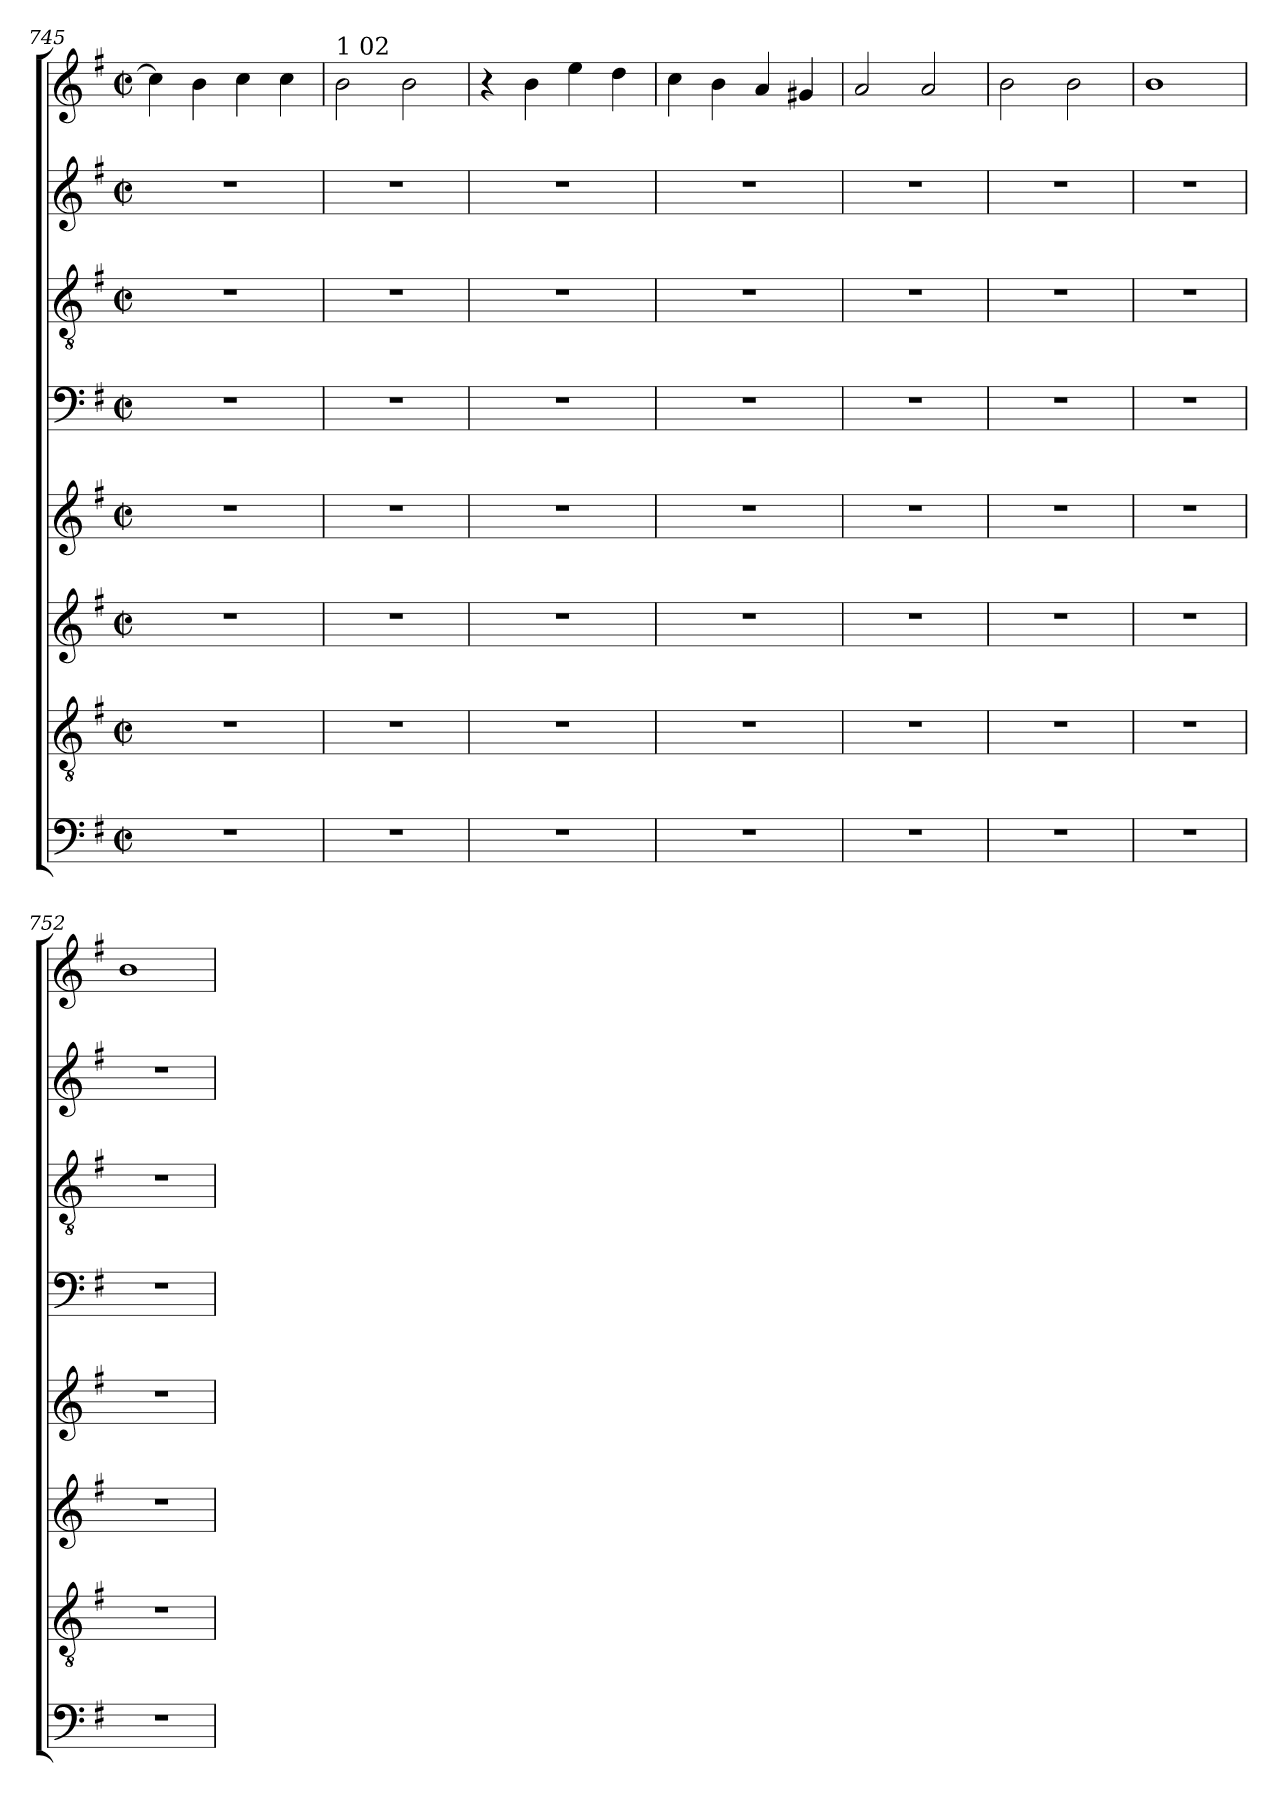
**kern	**kern	**kern	**kern	**kern	**kern	**kern	**kern
*part8	*part7	*part6	*part5	*part4	*part3	*part2	*part1
*staff8	*staff7	*staff6	*staff5	*staff4	*staff3	*staff2	*staff1
*clefF4	*clefGv2	*clefG2	*clefG2	*clefF4	*clefGv2	*clefG2	*clefG2
*k[f#]	*k[f#]	*k[f#]	*k[f#]	*k[f#]	*k[f#]	*k[f#]	*k[f#]
*G:	*G:	*G:	*G:	*G:	*G:	*G:	*G:
*M2/2	*M2/2	*M2/2	*M2/2	*M2/2	*M2/2	*M2/2	*M2/2
*met(c|)	*met(c|)	*met(c|)	*met(c|)	*met(c|)	*met(c|)	*met(c|)	*met(c|)
=745	=745	=745	=745	=745	=745	=745	=745
1r	1r	1r	1r	1r	1r	1r	4cc\]
.	.	.	.	.	.	.	4b\
.	.	.	.	.	.	.	4cc\
.	.	.	.	.	.	.	4cc\
!!LO:LB:g=z
=746	=746	=746	=746	=746	=746	=746	=746
!	!	!	!	!	!	!	!LO:TX:a:t=1 02
1r	1r	1r	1r	1r	1r	1r	2b\
.	.	.	.	.	.	.	2b\
=747	=747	=747	=747	=747	=747	=747	=747
1r	1r	1r	1r	1r	1r	1r	4r
.	.	.	.	.	.	.	4b\
.	.	.	.	.	.	.	4ee\
.	.	.	.	.	.	.	4dd\
=748	=748	=748	=748	=748	=748	=748	=748
1r	1r	1r	1r	1r	1r	1r	4cc\
.	.	.	.	.	.	.	4b\
.	.	.	.	.	.	.	4a/
.	.	.	.	.	.	.	4g#X/
=749	=749	=749	=749	=749	=749	=749	=749
1r	1r	1r	1r	1r	1r	1r	2a/
.	.	.	.	.	.	.	2a/
=750	=750	=750	=750	=750	=750	=750	=750
1r	1r	1r	1r	1r	1r	1r	2b\
.	.	.	.	.	.	.	2b\
=751	=751	=751	=751	=751	=751	=751	=751
1r	1r	1r	1r	1r	1r	1r	1b
=752	=752	=752	=752	=752	=752	=752	=752
1r	1r	1r	1r	1r	1r	1r	1b
=	=	=	=	=	=	=	=
*-	*-	*-	*-	*-	*-	*-	*-
